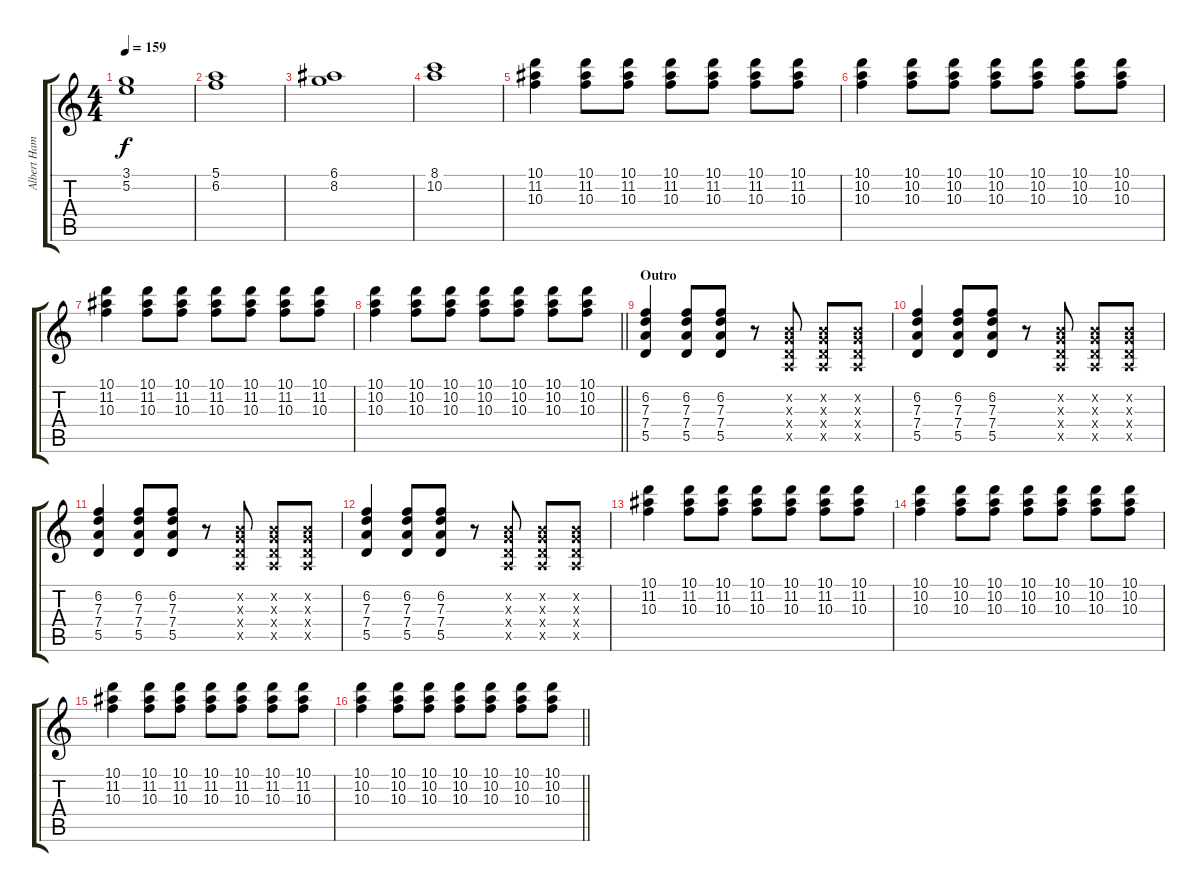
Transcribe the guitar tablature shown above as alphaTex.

\track ("Albert Hammond" "Albert Ham") {instrument overdrivenguitar}
\staff {score tabs}
\tuning (E4 B3 G3 D3 A2 E2) {hide}
\ts (4 4)
\tempo 159
\clef g2
\ks c
(3.1 5.2).1{dy f} |
(5.1 6.2).1 |
(6.1 8.2).1 |
(8.1 10.2).1 |
(10.1 11.2 10.3).4 (10.1 11.2 10.3).8 (10.1 11.2 10.3).8 (10.1 11.2 10.3).8 (10.1 11.2 10.3).8 (10.1 11.2 10.3).8 (10.1 11.2 10.3).8 |
(10.1 10.2 10.3).4 (10.1 10.2 10.3).8 (10.1 10.2 10.3).8 (10.1 10.2 10.3).8 (10.1 10.2 10.3).8 (10.1 10.2 10.3).8 (10.1 10.2 10.3).8 |
(10.1 11.2 10.3).4 (10.1 11.2 10.3).8 (10.1 11.2 10.3).8 (10.1 11.2 10.3).8 (10.1 11.2 10.3).8 (10.1 11.2 10.3).8 (10.1 11.2 10.3).8 |
\barLineRight lightlight
(10.1 10.2 10.3).4 (10.1 10.2 10.3).8 (10.1 10.2 10.3).8 (10.1 10.2 10.3).8 (10.1 10.2 10.3).8 (10.1 10.2 10.3).8 (10.1 10.2 10.3).8 |
\section ("" "Outro")
(6.2 7.3 7.4 5.5).4{instrument overdrivenguitar} (6.2 7.3 7.4 5.5).8 (6.2 7.3 7.4 5.5).8 r.8 (0.2{x} 0.3{x} 0.4{x} 0.5{x}).8 (0.2{x} 0.3{x} 0.4{x} 0.5{x}).8 (0.2{x} 0.3{x} 0.4{x} 0.5{x}).8 |
(6.2 7.3 7.4 5.5).4 (6.2 7.3 7.4 5.5).8 (6.2 7.3 7.4 5.5).8 r.8 (0.2{x} 0.3{x} 0.4{x} 0.5{x}).8 (0.2{x} 0.3{x} 0.4{x} 0.5{x}).8 (0.2{x} 0.3{x} 0.4{x} 0.5{x}).8 |
(6.2 7.3 7.4 5.5).4 (6.2 7.3 7.4 5.5).8 (6.2 7.3 7.4 5.5).8 r.8 (0.2{x} 0.3{x} 0.4{x} 0.5{x}).8 (0.2{x} 0.3{x} 0.4{x} 0.5{x}).8 (0.2{x} 0.3{x} 0.4{x} 0.5{x}).8 |
(6.2 7.3 7.4 5.5).4 (6.2 7.3 7.4 5.5).8 (6.2 7.3 7.4 5.5).8 r.8 (0.2{x} 0.3{x} 0.4{x} 0.5{x}).8 (0.2{x} 0.3{x} 0.4{x} 0.5{x}).8 (0.2{x} 0.3{x} 0.4{x} 0.5{x}).8 |
(10.1 11.2 10.3).4{instrument electricguitarclean} (10.1 11.2 10.3).8 (10.1 11.2 10.3).8 (10.1 11.2 10.3).8 (10.1 11.2 10.3).8 (10.1 11.2 10.3).8 (10.1 11.2 10.3).8 |
(10.1 10.2 10.3).4 (10.1 10.2 10.3).8 (10.1 10.2 10.3).8 (10.1 10.2 10.3).8 (10.1 10.2 10.3).8 (10.1 10.2 10.3).8 (10.1 10.2 10.3).8 |
(10.1 11.2 10.3).4 (10.1 11.2 10.3).8 (10.1 11.2 10.3).8 (10.1 11.2 10.3).8 (10.1 11.2 10.3).8 (10.1 11.2 10.3).8 (10.1 11.2 10.3).8 |
\barLineRight lightlight
(10.1 10.2 10.3).4 (10.1 10.2 10.3).8 (10.1 10.2 10.3).8 (10.1 10.2 10.3).8 (10.1 10.2 10.3).8 (10.1 10.2 10.3).8 (10.1 10.2 10.3).8
